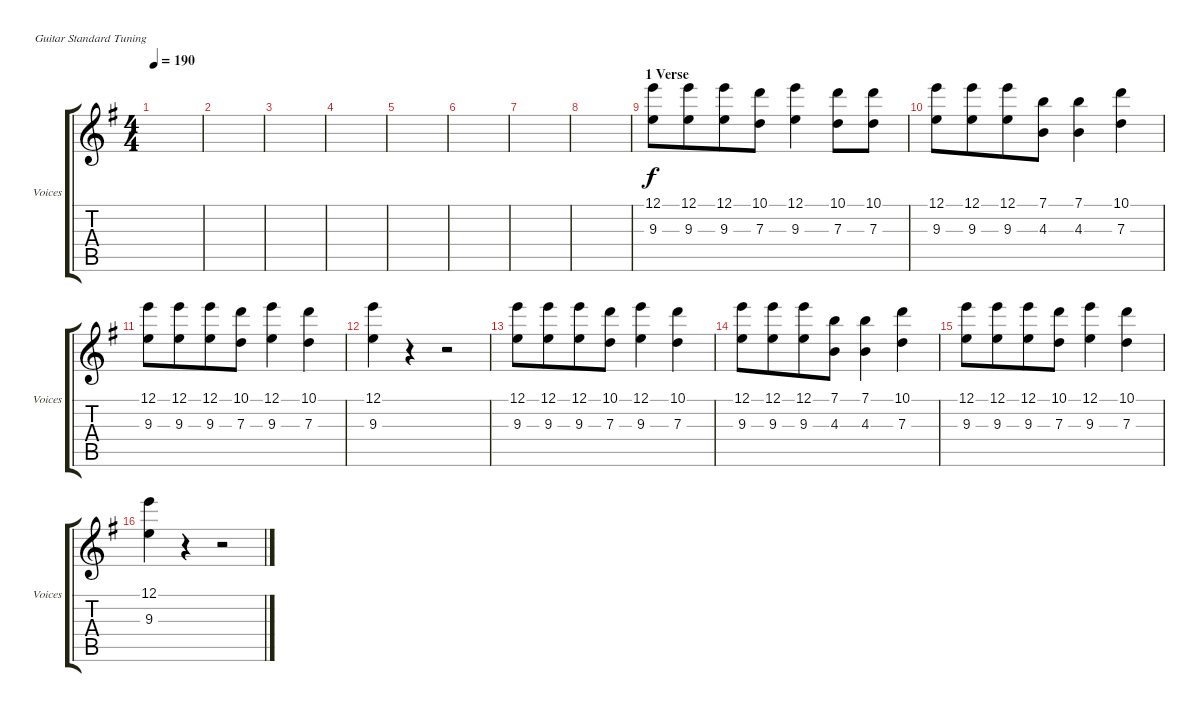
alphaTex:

\defaultSystemsLayout 4
\bracketExtendMode groupsimilarinstruments
\useSystemSignSeparator
\singleTrackTrackNamePolicy allsystems
\multiTrackTrackNamePolicy allsystems
\firstSystemTrackNameOrientation horizontal
\otherSystemsTrackNameOrientation horizontal
\track ("Voices" "Voices") {instrument acousticguitarsteel}
\staff {score tabs}
\tuning (E4 B3 G3 D3 A2 E2)
\ts (4 4)
\tempo 190
\clef g2
\scale
0.333333
\ks eminor
|
\scale
0.333333 |
\scale
0.333333 |
\scale
0.333333 |
|
|
|
|
\section ("" "1 Verse")
(9.3 12.1).8{beam merge} (9.3 12.1).8{beam merge} (9.3 12.1).8 (7.3 10.1).8 (9.3 12.1).4 (7.3 10.1).8 (7.3 10.1).8 |
(9.3 12.1).8 (9.3 12.1).8{beam merge} (9.3 12.1).8 (4.3 7.1).8 (4.3 7.1).4 (7.3 10.1).4 |
(9.3 12.1).8 (9.3 12.1).8{beam merge} (9.3 12.1).8 (7.3 10.1).8 (9.3 12.1).4 (7.3 10.1).4 |
(9.3 12.1).4 r.4 r.2 |
(9.3 12.1).8 (9.3 12.1).8{beam merge} (9.3 12.1).8 (7.3 10.1).8 (9.3 12.1).4 (7.3 10.1).4 |
(9.3 12.1).8 (9.3 12.1).8{beam merge} (9.3 12.1).8 (4.3 7.1).8 (4.3 7.1).4 (7.3 10.1).4 |
(9.3 12.1).8 (9.3 12.1).8{beam merge} (9.3 12.1).8 (7.3 10.1).8 (9.3 12.1).4 (7.3 10.1).4 |
(9.3 12.1).4 r.4 r.2
